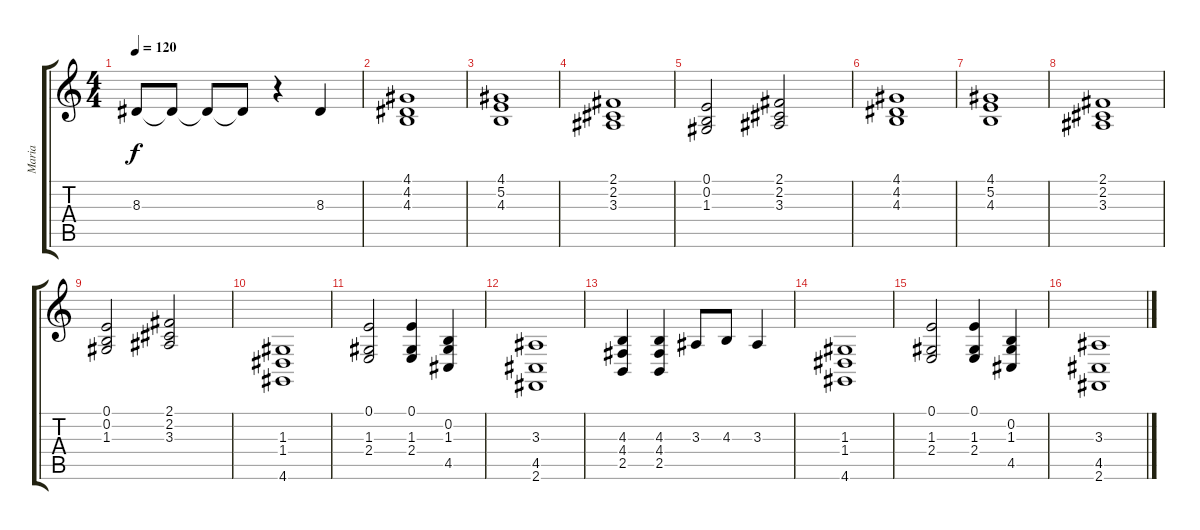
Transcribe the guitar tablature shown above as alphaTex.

\track ("Maria" "Maria") {instrument synthstrings2}
\staff {score tabs}
\tuning (E4 B3 G3 D3 A2 E2) {hide}
\ts (4 4)
\tempo 120
\clef g2
\ks c
8.3.8{dy f} 8.3{t}.8 8.3{t}.8 8.3{t}.8 r.4 8.3.4 |
(4.1 4.2 4.3).1 |
(4.1 5.2 4.3).1 |
(2.1 2.2 3.3).1 |
(0.1 0.2 1.3).2 (2.1 2.2 3.3).2 |
(4.1 4.2 4.3).1 |
(4.1 5.2 4.3).1 |
(2.1 2.2 3.3).1 |
(0.1 0.2 1.3).2 (2.1 2.2 3.3).2 |
(1.3 1.4 4.6).1 |
(0.1 1.3 2.4).2 (0.1 1.3 2.4).4 (0.2 1.3 4.5).4 |
(3.3 4.5 2.6).1 |
(4.3 4.4 2.5).4 (4.3 4.4 2.5).4 3.3.8 4.3.8 3.3.4 |
(1.3 1.4 4.6).1 |
(0.1 1.3 2.4).2 (0.1 1.3 2.4).4 (0.2 1.3 4.5).4 |
(3.3 4.5 2.6).1
